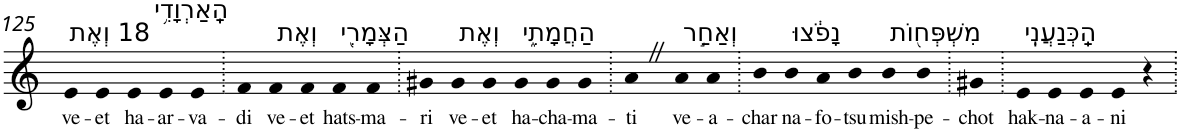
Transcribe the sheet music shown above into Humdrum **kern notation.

**kern	**text
*part1	*part1
*staff1	*staff1
*I"Piano	*
*I'Pno	*
!!LO:PB:g=z
*clefG2	*
*k[]	*
=125	=125
!LO:TX:a:t=18 וְאֶת	!
!	!LO:LY:b
4e	ve-
!	!LO:LY:b
4e	-et
!LO:TX:a:t=הָֽאַרְוָדִ֥י	!
!	!LO:LY:b
4e	ha-
!	!LO:LY:b
4e	-ar-
!	!LO:LY:b
4e	-va-
=126.	=126.
!	!LO:LY:b
4f	-di
!LO:TX:a:t=וְאֶת	!
!	!LO:LY:b
4f	ve-
!	!LO:LY:b
4f	-et
!LO:TX:a:t=הַצְּמָרִ֖י	!
!	!LO:LY:b
4f	hats-
!	!LO:LY:b
4f	-ma-
=127.	=127.
!	!LO:LY:b
4g#X	-ri
!LO:TX:a:t=וְאֶת	!
!	!LO:LY:b
4g#	ve-
!	!LO:LY:b
4g#	-et
!LO:TX:a:t=הַחֲמָתִ֑י	!
!	!LO:LY:b
4g#	ha-
!	!LO:LY:b
4g#	-cha-
!	!LO:LY:b
4g#	-ma-
=128.	=128.
!	!LO:LY:b
4aZ	-ti
!LO:TX:a:t=וְאַחַ֣ר	!
!	!LO:LY:b
4a	ve-
!	!LO:LY:b
4a	-a-
=129.	=129.
!	!LO:LY:b
4b	-char
!LO:TX:a:t=נָפֹ֔צוּ	!
!	!LO:LY:b
4b	na-
!	!LO:LY:b
4a	-fo-
!	!LO:LY:b
4b	-tsu
!LO:TX:a:t=מִשְׁפְּח֖וֹת	!
!	!LO:LY:b
4b	mish-
!	!LO:LY:b
4b	-pe-
=130.	=130.
!	!LO:LY:b
4g#X	-chot
=131.	=131.
!LO:TX:a:t=הַֽכְּנַעֲנִֽי	!
!	!LO:LY:b
4e	hak-
!	!LO:LY:b
4e	-na-
!	!LO:LY:b
4e	-a-
!	!LO:LY:b
4e	-ni
4r	.
=.	=.
*-	*-
